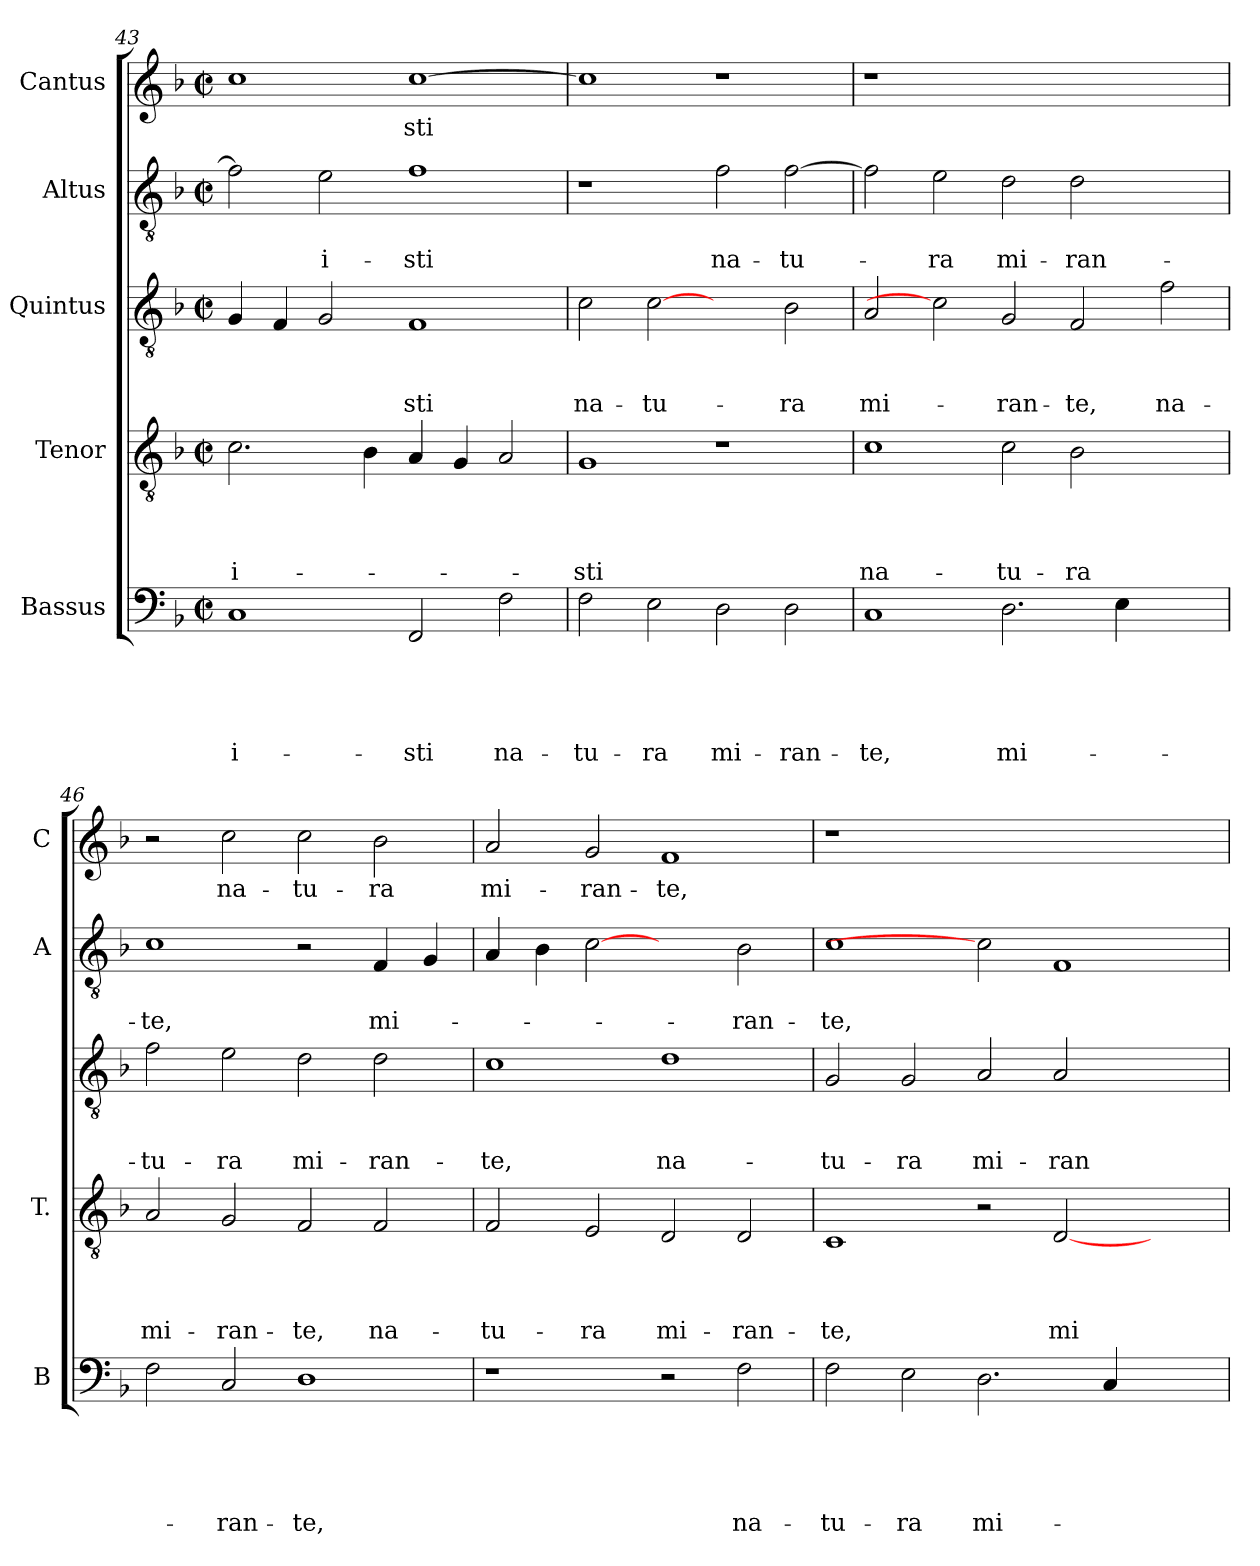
**kern	**text	**text	**text	**text	**text	**kern	**text	**text	**text	**text	**kern	**text	**text	**text	**kern	**text	**text	**kern	**text
*part5	*part5	*part5	*part5	*part5	*part5	*part4	*part4	*part4	*part4	*part4	*part3	*part3	*part3	*part3	*part2	*part2	*part2	*part1	*part1
*staff5	*staff5	*staff5	*staff5	*staff5	*staff5	*staff4	*staff4	*staff4	*staff4	*staff4	*staff3	*staff3	*staff3	*staff3	*staff2	*staff2	*staff2	*staff1	*staff1
*I"Bassus	*	*	*	*	*	*I"Tenor	*	*	*	*	*I"Quintus	*	*	*	*I"Altus	*	*	*I"Cantus	*
*I'B	*	*	*	*	*	*I'T.	*	*	*	*	*	*	*	*	*I'A	*	*	*I'C	*
*clefF4	*	*	*	*	*	*clefGv2	*	*	*	*	*clefGv2	*	*	*	*clefGv2	*	*	*clefG2	*
*k[b-]	*	*	*	*	*	*k[b-]	*	*	*	*	*k[b-]	*	*	*	*k[b-]	*	*	*k[b-]	*
*F:	*	*	*	*	*	*F:	*	*	*	*	*F:	*	*	*	*F:	*	*	*F:	*
*M2/2	*	*	*	*	*	*M2/2	*	*	*	*	*M2/2	*	*	*	*M2/2	*	*	*M2/2	*
*met(c|)	*	*	*	*	*	*met(c|)	*	*	*	*	*met(c|)	*	*	*	*met(c|)	*	*	*met(c|)	*
=43	=43	=43	=43	=43	=43	=43	=43	=43	=43	=43	=43	=43	=43	=43	=43	=43	=43	=43	=43
!	!	!	!	!	!LO:LY:b	!	!	!	!	!LO:LY:b	!	!	!	!	!	!	!	!	!
1C	.	.	.	.	-i-	2.c\	.	.	.	-i-	4G/	.	.	.	2f\]	.	.	1cc	.
.	.	.	.	.	.	.	.	.	.	.	4F/	.	.	.	.	.	.	.	.
!	!	!	!	!	!	!	!	!	!	!	!	!	!	!	!	!	!LO:LY:b	!	!
.	.	.	.	.	.	.	.	.	.	.	2G/	.	.	.	2e\	.	-i-	.	.
.	.	.	.	.	.	4B-\	.	.	.	.	.	.	.	.	.	.	.	.	.
!	!	!	!	!	!LO:LY:b	!	!	!	!	!	!	!	!	!LO:LY:b	!	!	!LO:LY:b	!	!LO:LY:b
2FF/	.	.	.	.	-sti	4A/	.	.	.	.	1F	.	.	-sti	1f	.	-sti	[1cc	-sti
.	.	.	.	.	.	4G/	.	.	.	.	.	.	.	.	.	.	.	.	.
!	!	!	!	!	!LO:LY:b	!	!	!	!	!	!	!	!	!	!	!	!	!	!
2F\	.	.	.	.	na-	2A/	.	.	.	.	.	.	.	.	.	.	.	.	.
=44	=44	=44	=44	=44	=44	=44	=44	=44	=44	=44	=44	=44	=44	=44	=44	=44	=44	=44	=44
!	!	!	!	!	!LO:LY:b	!	!	!	!	!LO:LY:b	!	!	!	!LO:LY:b	!	!	!	!	!
2F\	.	.	.	.	-tu-	1G	.	.	.	-sti	2c\	.	.	na-	1r	.	.	1cc]	.
!	!	!	!	!	!LO:LY:b	!	!	!	!	!	!	!	!	!LO:LY:b	!	!	!	!	!
2E\	.	.	.	.	-ra	.	.	.	.	.	[2c	.	.	-tu-	.	.	.	.	.
!	!	!	!	!	!LO:LY:b	!	!	!	!	!	!	!	!	!	!	!	!LO:LY:b	!	!
2D\	.	.	.	.	mi-	1r	.	.	.	.	2ryy	.	.	.	2f\	.	na-	1r	.
!	!	!	!	!	!LO:LY:b	!	!	!	!	!	!	!	!	!LO:LY:b	!	!	!LO:LY:b	!	!
2D\	.	.	.	.	-ran-	.	.	.	.	.	2B-\	.	.	-ra	[2f\	.	-tu-	.	.
=45	=45	=45	=45	=45	=45	=45	=45	=45	=45	=45	=45	=45	=45	=45	=45	=45	=45	=45	=45
!	!	!	!	!	!LO:LY:b	!	!	!	!	!LO:LY:b	!	!	!	!LO:LY:b	!	!	!	!	!
1C	.	.	.	.	-te,	1c	.	.	.	na-	2A/	.	.	mi-	2f\]	.	.	1r	.
!	!	!	!	!	!	!	!	!	!	!	!	!	!	!	!	!	!LO:LY:b	!	!
.	.	.	.	.	.	.	.	.	.	.	2c]	.	.	.	2e\	.	-ra	.	.
!	!	!	!	!	!LO:LY:b	!	!	!	!	!LO:LY:b	!	!	!	!LO:LY:b	!	!	!LO:LY:b	!	!
2.D\	.	.	.	.	mi-	2c\	.	.	.	-tu-	2G/	.	.	-ran-	2d\	.	mi-	1.ryy	.
!	!	!	!	!	!	!	!	!	!	!LO:LY:b	!	!	!	!LO:LY:b	!	!	!LO:LY:b	!	!
.	.	.	.	.	.	2B-\	.	.	.	-ra	2F/	.	.	-te,	2d\	.	-ran-	.	.
4E\	.	.	.	.	.	.	.	.	.	.	.	.	.	.	.	.	.	.	.
!	!	!	!	!	!	!	!	!	!	!	!	!	!	!LO:LY:b	!	!	!	!	!
2ryy	.	.	.	.	.	2ryy	.	.	.	.	2f\	.	.	na-	2ryy	.	.	.	.
!!LO:LB:g=z
=46	=46	=46	=46	=46	=46	=46	=46	=46	=46	=46	=46	=46	=46	=46	=46	=46	=46	=46	=46
!	!	!	!	!	!	!	!	!	!	!LO:LY:b	!	!	!	!LO:LY:b	!	!	!LO:LY:b	!	!
2F\	.	.	.	.	.	2A/	.	.	.	mi-	2f\	.	.	-tu-	1c	.	-te,	2r	.
!	!	!	!	!	!LO:LY:b	!	!	!	!	!LO:LY:b	!	!	!	!LO:LY:b	!	!	!	!	!LO:LY:b
2C/	.	.	.	.	-ran-	2G/	.	.	.	-ran-	2e\	.	.	-ra	.	.	.	2cc\	na-
!	!	!	!	!	!LO:LY:b	!	!	!	!	!LO:LY:b	!	!	!	!LO:LY:b	!	!	!	!	!LO:LY:b
1D	.	.	.	.	-te,	2F/	.	.	.	-te,	2d\	.	.	mi-	2r	.	.	2cc\	-tu-
!	!	!	!	!	!	!	!	!	!	!LO:LY:b	!	!	!	!LO:LY:b	!	!	!LO:LY:b	!	!LO:LY:b
.	.	.	.	.	.	2F/	.	.	.	na-	2d\	.	.	-ran-	4F/	.	mi-	2b-\	-ra
.	.	.	.	.	.	.	.	.	.	.	.	.	.	.	4G/	.	.	.	.
=47	=47	=47	=47	=47	=47	=47	=47	=47	=47	=47	=47	=47	=47	=47	=47	=47	=47	=47	=47
!	!	!	!	!	!	!	!	!	!	!LO:LY:b	!	!	!	!LO:LY:b	!	!	!	!	!LO:LY:b
1r	.	.	.	.	.	2F/	.	.	.	-tu-	1c	.	.	-te,	4A/	.	.	2a/	mi-
.	.	.	.	.	.	.	.	.	.	.	.	.	.	.	4B-\	.	.	.	.
!	!	!	!	!	!	!	!	!	!	!LO:LY:b	!	!	!	!	!	!	!	!	!LO:LY:b
.	.	.	.	.	.	2E/	.	.	.	-ra	.	.	.	.	[2c	.	.	2g/	-ran-
!	!	!	!	!	!	!	!	!	!	!LO:LY:b	!	!	!	!LO:LY:b	!	!	!	!	!LO:LY:b
2r	.	.	.	.	.	2D/	.	.	.	mi-	1d	.	.	na-	2ryy	.	.	1f	-te,
!	!	!	!	!	!LO:LY:b	!	!	!	!	!LO:LY:b	!	!	!	!	!	!	!LO:LY:b	!	!
2F\	.	.	.	.	na-	2D/	.	.	.	-ran-	.	.	.	.	2B-\	.	-ran-	.	.
=48	=48	=48	=48	=48	=48	=48	=48	=48	=48	=48	=48	=48	=48	=48	=48	=48	=48	=48	=48
!	!	!	!	!	!LO:LY:b	!	!	!	!	!LO:LY:b	!	!	!	!LO:LY:b	!	!	!LO:LY:b	!	!
2F\	.	.	.	.	-tu-	1C	.	.	.	-te,	2G/	.	.	-tu-	1c	.	-te,	1r	.
!	!	!	!	!	!LO:LY:b	!	!	!	!	!	!	!	!	!LO:LY:b	!	!	!	!	!
2E\	.	.	.	.	-ra	.	.	.	.	.	2G/	.	.	-ra	.	.	.	.	.
!	!	!	!	!	!LO:LY:b	!	!	!	!	!	!	!	!	!LO:LY:b	!	!	!	!	!
2.D\	.	.	.	.	mi-	2r	.	.	.	.	2A/	.	.	mi-	2c]	.	.	1.ryy	.
!	!	!	!	!	!	!	!	!	!	!LO:LY:b	!	!	!	!LO:LY:b	!	!	!	!	!
.	.	.	.	.	.	[2D/	.	.	.	mi-	2A/	.	.	-ran-	1F	.	.	.	.
4C/	.	.	.	.	.	.	.	.	.	.	.	.	.	.	.	.	.	.	.
2ryy	.	.	.	.	.	2ryy	.	.	.	.	2ryy	.	.	.	.	.	.	.	.
=	=	=	=	=	=	=	=	=	=	=	=	=	=	=	=	=	=	=	=
*-	*-	*-	*-	*-	*-	*-	*-	*-	*-	*-	*-	*-	*-	*-	*-	*-	*-	*-	*-
